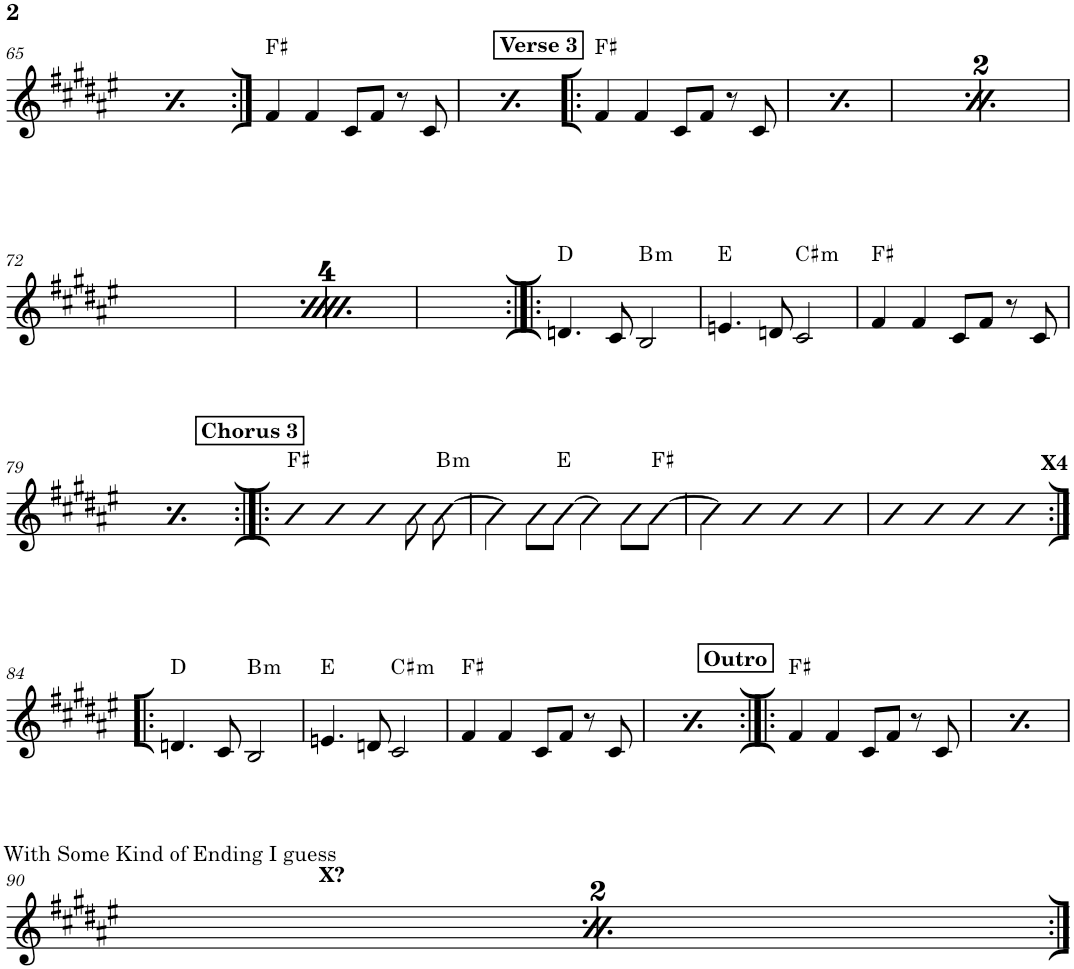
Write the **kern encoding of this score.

**kern	**harte
*part1	*part1
*staff1	*
*I"Piano	*
*I'Pno.	*
!!LO:PB:g=z
*clefG2	*
*k[f#c#g#d#a#e#]	*
*M4/4	*
=65	=65
4f#/	F#:maj
4f#/	.
8c#/L	.
8f#/J	.
8r	.
8c#/	.
=66:|!	=66:|!
4f#/	F#:maj
4f#/	.
8c#/L	.
8f#/J	.
8r	.
8c#/	.
=67	=67
4f#/	F#:maj
4f#/	.
8c#/L	.
8f#/J	.
8r	.
8c#/	.
!!LO:REH:place=s1:a:B:cj:t=Verse 3
=68!|:	=68!|:
4f#/	F#:maj
4f#/	.
8c#/L	.
8f#/J	.
8r	.
8c#/	.
!!LO:REH:place=s1:a:B:cj:t=Verse 3
=69	=69
4f#/	F#:maj
4f#/	.
8c#/L	.
8f#/J	.
8r	.
8c#/	.
!!LO:REH:place=s1:a:B:cj:t=Verse 3
=70	=70
4f#/	F#:maj
4f#/	.
8c#/L	.
8f#/J	.
8r	.
8c#/	.
!!LO:REH:place=s1:a:B:cj:t=Verse 3
=71	=71
4f#/	F#:maj
4f#/	.
8c#/L	.
8f#/J	.
8r	.
8c#/	.
!!LO:LB:g=z
!!LO:REH:place=s1:a:B:cj:t=Verse 3
=72	=72
4f#/	F#:maj
4f#/	.
8c#/L	.
8f#/J	.
8r	.
8c#/	.
!!LO:REH:place=s1:a:B:cj:t=Verse 3
=73	=73
4f#/	F#:maj
4f#/	.
8c#/L	.
8f#/J	.
8r	.
8c#/	.
!!LO:REH:place=s1:a:B:cj:t=Verse 3
=74	=74
4f#/	F#:maj
4f#/	.
8c#/L	.
8f#/J	.
8r	.
8c#/	.
!!LO:REH:place=s1:a:B:cj:t=Verse 3
=75	=75
4f#/	F#:maj
4f#/	.
8c#/L	.
8f#/J	.
8r	.
8c#/	.
=76:|!|:	=76:|!|:
4.dn/	D:maj
8c#/	.
!	!LO:H:kt=m
2B/	B:min
=77	=77
4.en/	E:maj
8dn/	.
!	!LO:H:kt=m
2c#/	C#:min
=78	=78
4f#/	F#:maj
4f#/	.
8c#/L	.
8f#/J	.
8r	.
8c#/	.
!!LO:LB:g=z
=79	=79
4f#/	F#:maj
4f#/	.
8c#/L	.
8f#/J	.
8r	.
8c#/	.
!!LO:REH:place=s1:a:B:cj:t=Chorus 3
=80:|!|:	=80:|!|:
4b	F#:maj
4b	.
4b	.
8b\	.
!	!LO:H:kt=m
[8b\	B:min
=81	=81
4b\]	.
8b\L	.
[8b\J	E:maj
4b\]	.
8b\L	.
[8b\J	F#:maj
=82	=82
4b\]	.
4b	.
4b	.
4b	.
=83	=83
4b	.
4b	.
4b	.
!LO:TX:a:B:t=X4	!
4b	.
!!LO:LB:g=z
=84:|!|:	=84:|!|:
4.dn/	D:maj
8c#/	.
!	!LO:H:kt=m
2B/	B:min
=85	=85
4.en/	E:maj
8dn/	.
!	!LO:H:kt=m
2c#/	C#:min
=86	=86
4f#/	F#:maj
4f#/	.
8c#/L	.
8f#/J	.
8r	.
8c#/	.
=87	=87
4f#/	F#:maj
4f#/	.
8c#/L	.
8f#/J	.
8r	.
8c#/	.
!!LO:REH:place=s1:a:B:cj:t=Outro
=88:|!|:	=88:|!|:
4f#/	F#:maj
4f#/	.
8c#/L	.
8f#/J	.
8r	.
8c#/	.
!!LO:REH:place=s1:a:B:cj:t=Outro
=89	=89
4f#/	F#:maj
4f#/	.
8c#/L	.
8f#/J	.
8r	.
8c#/	.
!!LO:LB:g=z
!!LO:REH:place=s1:a:B:cj:t=Outro
=90	=90
4f#/	F#:maj
4f#/	.
8c#/L	.
8f#/J	.
8r	.
8c#/	.
!!LO:REH:place=s1:a:B:cj:t=Outro
=91	=91
4f#/	F#:maj
4f#/	.
8c#/L	.
8f#/J	.
8r	.
8c#/	.
=:|!	=:|!
*-	*-
